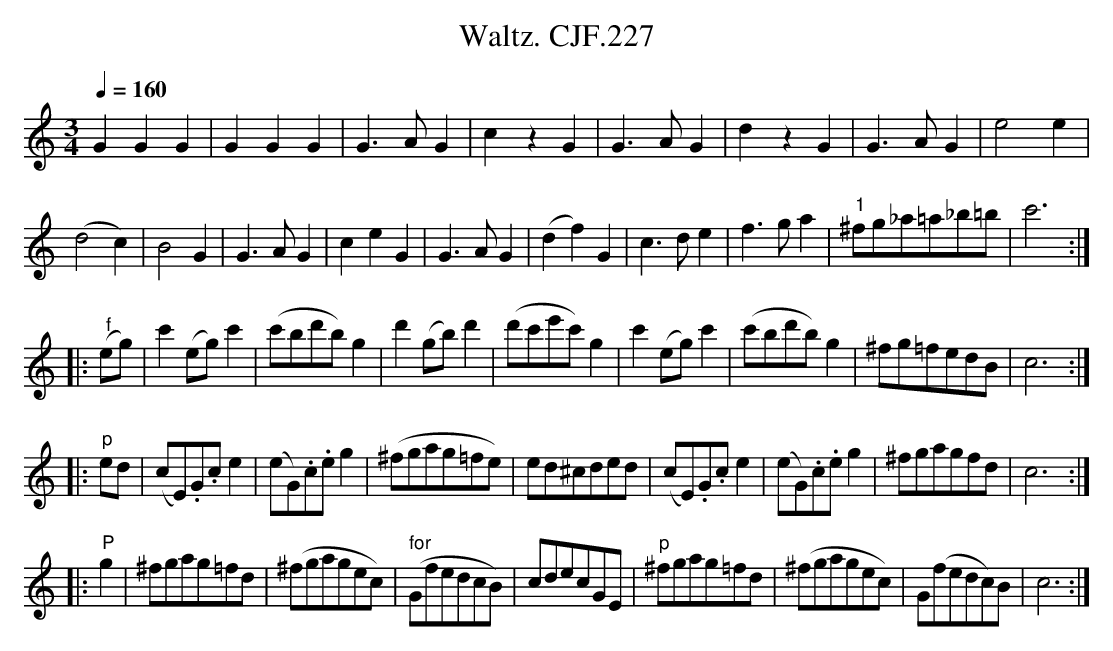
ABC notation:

X:1
T:Waltz. CJF.227
M:3/4
L:1/8
Q:1/4=160
K:C
G2G2G2|G2G2G2|G3AG2|c2z2G2|\
G3AG2|d2z2G2|G3AG2|e4e2|
(d4c2)|B4G2|G3AG2|c2e2G2|G3AG2|\
(d2f2)G2|c3de2|f3ga2|"1"^fg_a=a_b=b|c'6:|
|:" f"(eg)|c'2(eg)c'2|(c'bd'b)g2|d'2(gb)d'2|(d'c'e'c')g2|\
c'2(eg)c'2|(c'bd'b)g2|^fg=fedB|c6:|
|:"p"ed|(cE).G.ce2|(eG).c.eg2|(^fgag=fe)|ed^cded|\
(cE).G.ce2|(eG).c.eg2|^fgagfd|c6:|
|:"P"g2|^fgag=fd|(^fgagec)|" for"(GfedcB)|cdecGE|\
"p"^fgag=fd|(^fgagec)|G(fedc)B|c6:|
